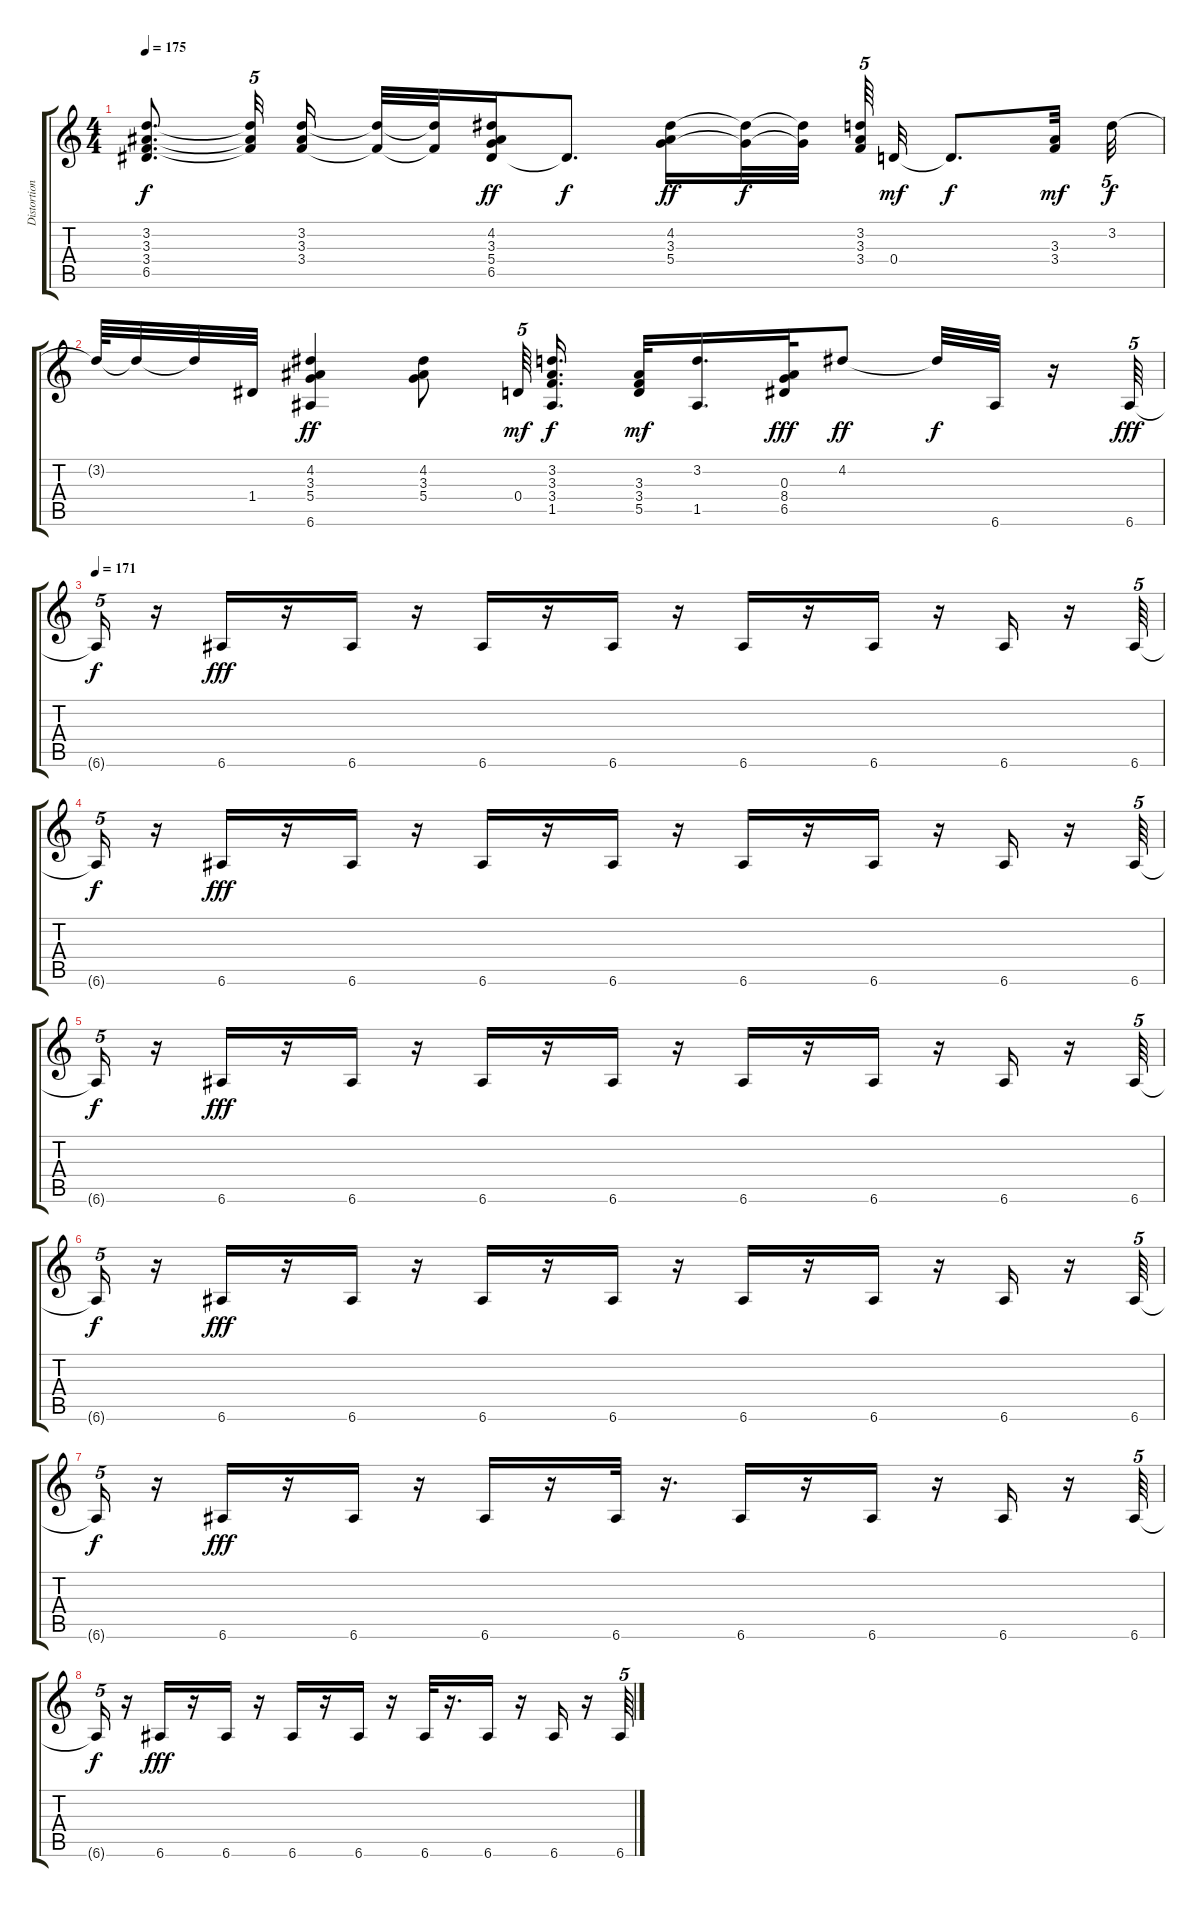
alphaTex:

\track ("Distortion" "Distortion") {instrument overdrivenguitar}
\staff {score tabs}
\tuning (E4 B3 G3 D3 A2 E2) {hide}
\ts (4 4)
\tempo 175
\clef g2
\ks c
(3.2{t} 3.3{t} 3.4{t} 6.5{t}).8{d dy f} (3.2{t} 3.3{t} 3.4{t}).32{tu (5 4) beam splitsecondary} (3.2 3.3 3.4).16 (3.2{t} 3.4{t}).32 (3.2{t} 3.4{t}).32 (4.2 3.3 5.4 6.5).16{dy ff} 6.5{t}.8{d dy f} (4.2 3.3 5.4).16{dy ff} (4.2{t} 5.4{t}).32{dy f} (4.2{t} 5.4{t}).32{beam splitsecondary} (3.2 3.3 3.4).64{tu (5 4)} 0.4.32{dy mf} 0.4{t}.8{d dy f} (3.3 3.4).32{dy mf} 3.2.32{tu (5 4) dy f} |
3.2{t}.64 3.2{t}.32 3.2{t}.32 1.4.32 (4.2 3.3 5.4 6.6).4{dy ff} (4.2 3.3 5.4).8 0.4.64{tu (5 4) dy mf beam splitsecondary} (3.2 3.3 3.4 1.5).16{d dy f} (3.3 3.4 5.5).32{dy mf} (3.2 1.5).16{d} (0.3 8.4 6.5).32{dy fff} 4.2.8{dy ff} 4.2{t}.32{dy f} 6.6.32 r.16 6.6.64{tu (5 4) dy fff} |
\tempo 171
6.6{t}.16{tu (5 4) dy f} r.16 6.6.16{dy fff} r.16 6.6.16 r.16 6.6.16 r.16 6.6.16 r.16 6.6.16 r.16 6.6.16 r.16 6.6.16 r.16 6.6.64{tu (5 4)} |
6.6{t}.16{tu (5 4) dy f} r.16 6.6.16{dy fff} r.16 6.6.16 r.16 6.6.16 r.16 6.6.16 r.16 6.6.16 r.16 6.6.16 r.16 6.6.16 r.16 6.6.64{tu (5 4)} |
6.6{t}.16{tu (5 4) dy f} r.16 6.6.16{dy fff} r.16 6.6.16 r.16 6.6.16 r.16 6.6.16 r.16 6.6.16 r.16 6.6.16 r.16 6.6.16 r.16 6.6.64{tu (5 4)} |
6.6{t}.16{tu (5 4) dy f} r.16 6.6.16{dy fff} r.16 6.6.16 r.16 6.6.16 r.16 6.6.16 r.16 6.6.16 r.16 6.6.16 r.16 6.6.16 r.16 6.6.64{tu (5 4)} |
6.6{t}.16{tu (5 4) dy f} r.16 6.6.16{dy fff} r.16 6.6.16 r.16 6.6.16 r.16 6.6.32 r.16{d} 6.6.16 r.16 6.6.16 r.16 6.6.16 r.16 6.6.64{tu (5 4)} |
6.6{t}.16{tu (5 4) dy f} r.16 6.6.16{dy fff} r.16 6.6.16 r.16 6.6.16 r.16 6.6.16 r.16 6.6.32 r.16{d} 6.6.16 r.16 6.6.16 r.16 6.6.64{tu (5 4)}
